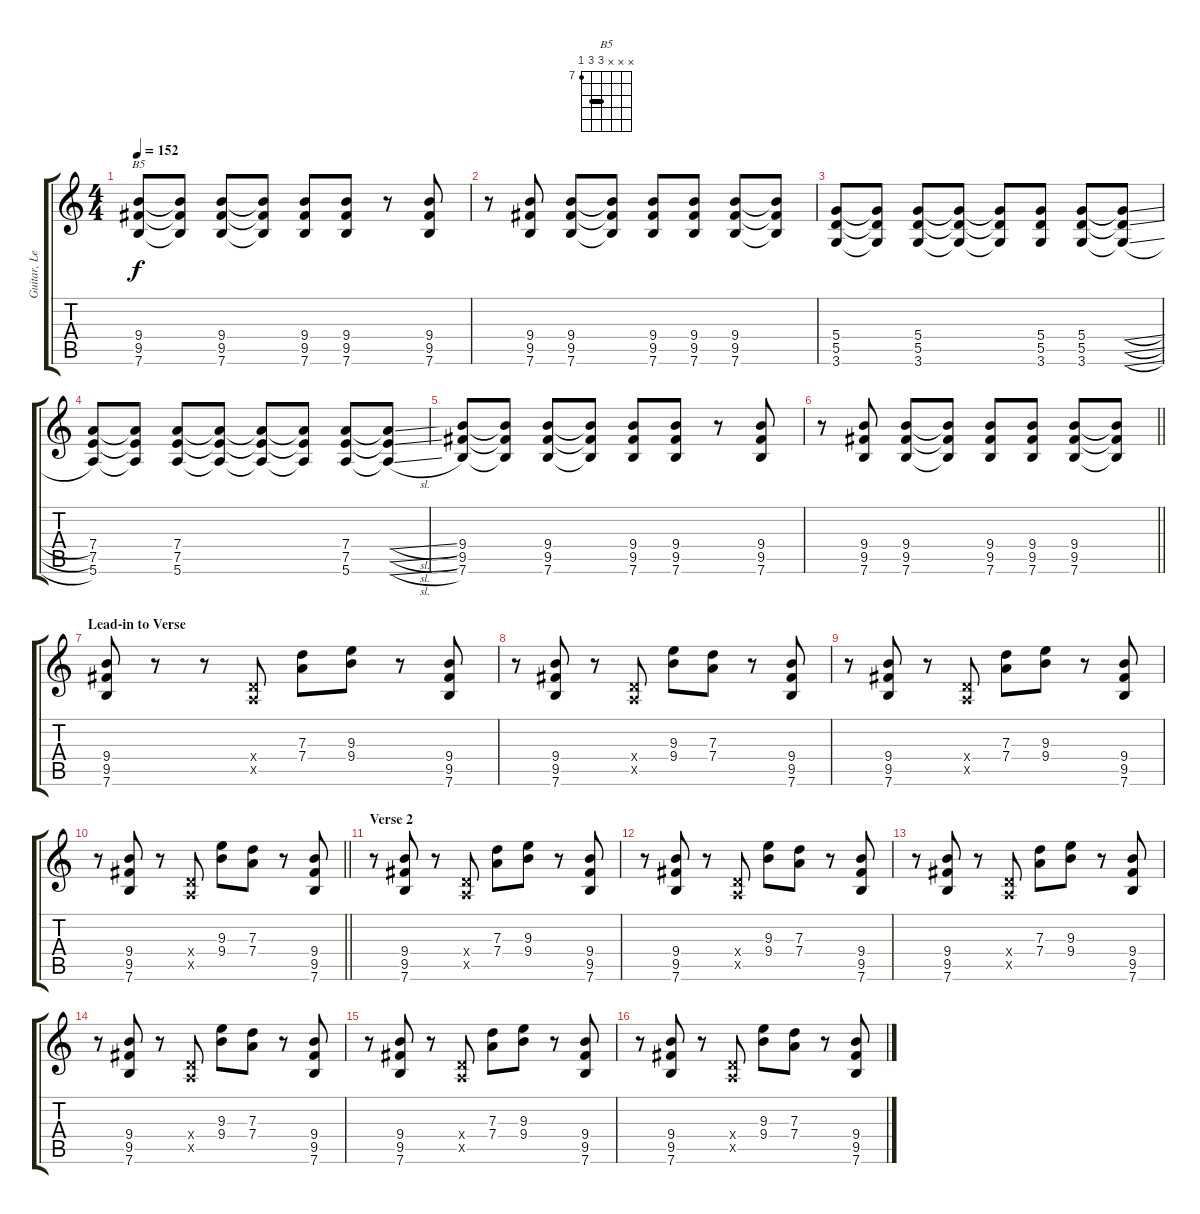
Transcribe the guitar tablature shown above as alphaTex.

\track ("Guitar, Lead" "Guitar, Le") {instrument distortionguitar}
\staff {score tabs}
\tuning (E4 B3 G3 D3 A2 E2) {hide}
\chord ("B5" x x x 9 9 7) {firstfret 7 barre 9}
\ts (4 4)
\tempo 152
\clef g2
\ks c
(9.4 9.5 7.6).8{ch "B5" dy f} (9.4{t} 9.5{t} 7.6{t}).8 (9.4 9.5 7.6).8 (9.4{t} 9.5{t} 7.6{t}).8 (9.4 9.5 7.6).8 (9.4 9.5 7.6).8 r.8 (9.4 9.5 7.6).8 |
r.8 (9.4 9.5 7.6).8 (9.4 9.5 7.6).8 (9.4{t} 9.5{t} 7.6{t}).8 (9.4 9.5 7.6).8 (9.4 9.5 7.6).8 (9.4 9.5 7.6).8 (9.4{t} 9.5{t} 7.6{t}).8 |
(5.4 5.5 3.6).8 (5.4{t} 5.5{t} 3.6{t}).8 (5.4 5.5 3.6).8 (5.4{t} 5.5{t} 3.6{t}).8 (5.4{t} 5.5{t} 3.6{t}).8 (5.4 5.5 3.6).8 (5.4 5.5 3.6).8 (5.4{sl t} 5.5{sl t} 3.6{sl t}).8 |
(7.4 7.5 5.6).8 (7.4{t} 7.5{t} 5.6{t}).8 (7.4 7.5 5.6).8 (7.4{t} 7.5{t} 5.6{t}).8 (7.4{t} 7.5{t} 5.6{t}).8 (7.4{t} 7.5{t} 5.6{t}).8 (7.4 7.5 5.6).8 (7.4{sl t} 7.5{sl t} 5.6{sl t}).8 |
(9.4 9.5 7.6).8 (9.4{t} 9.5{t} 7.6{t}).8 (9.4 9.5 7.6).8 (9.4{t} 9.5{t} 7.6{t}).8 (9.4 9.5 7.6).8 (9.4 9.5 7.6).8 r.8 (9.4 9.5 7.6).8 |
\barLineRight lightlight
r.8 (9.4 9.5 7.6).8 (9.4 9.5 7.6).8 (9.4{t} 9.5{t} 7.6{t}).8 (9.4 9.5 7.6).8 (9.4 9.5 7.6).8 (9.4 9.5 7.6).8 (9.4{t} 9.5{t} 7.6{t}).8 |
\section ("" "Lead-in to Verse")
(9.4 9.5 7.6).8 r.8 r.8 (0.4{x} 0.5{x}).8 (7.3 7.4).8 (9.3 9.4).8 r.8 (9.4 9.5 7.6).8 |
r.8 (9.4 9.5 7.6).8 r.8 (0.4{x} 0.5{x}).8 (9.3 9.4).8 (7.3 7.4).8 r.8 (9.4 9.5 7.6).8 |
r.8 (9.4 9.5 7.6).8 r.8 (0.4{x} 0.5{x}).8 (7.3 7.4).8 (9.3 9.4).8 r.8 (9.4 9.5 7.6).8 |
\barLineRight lightlight
r.8 (9.4 9.5 7.6).8 r.8 (0.4{x} 0.5{x}).8 (9.3 9.4).8 (7.3 7.4).8 r.8 (9.4 9.5 7.6).8 |
\section ("" "Verse 2")
r.8 (9.4 9.5 7.6).8 r.8 (0.4{x} 0.5{x}).8 (7.3 7.4).8 (9.3 9.4).8 r.8 (9.4 9.5 7.6).8 |
r.8 (9.4 9.5 7.6).8 r.8 (0.4{x} 0.5{x}).8 (9.3 9.4).8 (7.3 7.4).8 r.8 (9.4 9.5 7.6).8 |
r.8 (9.4 9.5 7.6).8 r.8 (0.4{x} 0.5{x}).8 (7.3 7.4).8 (9.3 9.4).8 r.8 (9.4 9.5 7.6).8 |
r.8 (9.4 9.5 7.6).8 r.8 (0.4{x} 0.5{x}).8 (9.3 9.4).8 (7.3 7.4).8 r.8 (9.4 9.5 7.6).8 |
r.8 (9.4 9.5 7.6).8 r.8 (0.4{x} 0.5{x}).8 (7.3 7.4).8 (9.3 9.4).8 r.8 (9.4 9.5 7.6).8 |
r.8 (9.4 9.5 7.6).8 r.8 (0.4{x} 0.5{x}).8 (9.3 9.4).8 (7.3 7.4).8 r.8 (9.4 9.5 7.6).8
